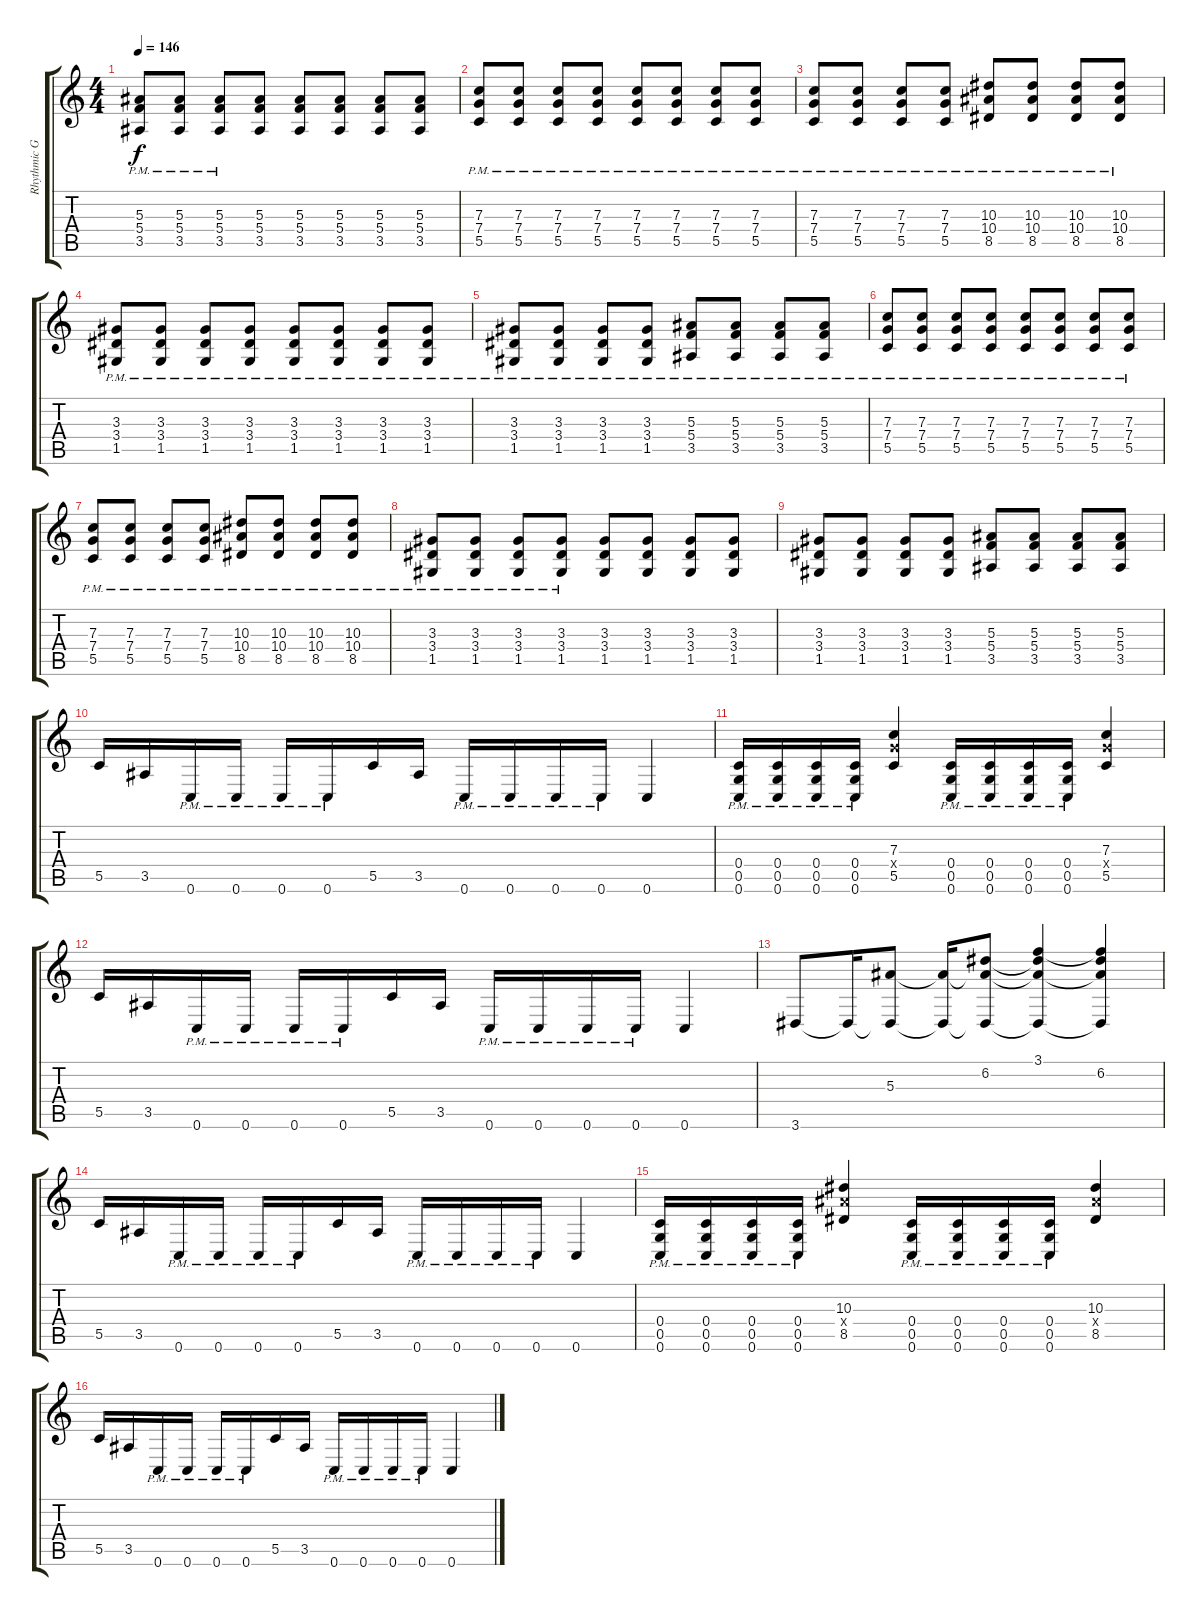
\track ("Rhythmic Guitar" "Rhythmic G") {instrument distortionguitar}
\staff {score tabs}
\tuning (D4 A3 F3 C3 G2 C2) {hide}
\ts (4 4)
\tempo 146
\clef g2
\ks c
(5.3{pm} 5.4{pm} 3.5{pm}).8{dy f} (5.3{pm} 5.4{pm} 3.5{pm}).8 (5.3{pm} 5.4{pm} 3.5{pm}).8 (5.3 5.4 3.5).8 (5.3 5.4 3.5).8 (5.3 5.4 3.5).8 (5.3 5.4 3.5).8 (5.3 5.4 3.5).8 |
(7.3{pm} 7.4{pm} 5.5{pm}).8 (7.3{pm} 7.4{pm} 5.5{pm}).8 (7.3{pm} 7.4{pm} 5.5{pm}).8 (7.3{pm} 7.4{pm} 5.5{pm}).8 (7.3{pm} 7.4{pm} 5.5{pm}).8 (7.3{pm} 7.4{pm} 5.5{pm}).8 (7.3{pm} 7.4{pm} 5.5{pm}).8 (7.3{pm} 7.4{pm} 5.5{pm}).8 |
(7.3{pm} 7.4{pm} 5.5{pm}).8 (7.3{pm} 7.4{pm} 5.5{pm}).8 (7.3{pm} 7.4{pm} 5.5{pm}).8 (7.3{pm} 7.4{pm} 5.5{pm}).8 (10.3{pm} 10.4{pm} 8.5{pm}).8 (10.3{pm} 10.4{pm} 8.5{pm}).8 (10.3{pm} 10.4{pm} 8.5{pm}).8 (10.3{pm} 10.4{pm} 8.5{pm}).8 |
(3.3{pm} 3.4{pm} 1.5{pm}).8 (3.3{pm} 3.4{pm} 1.5{pm}).8 (3.3{pm} 3.4{pm} 1.5{pm}).8 (3.3{pm} 3.4{pm} 1.5{pm}).8 (3.3{pm} 3.4{pm} 1.5{pm}).8 (3.3{pm} 3.4{pm} 1.5{pm}).8 (3.3{pm} 3.4{pm} 1.5{pm}).8 (3.3{pm} 3.4{pm} 1.5{pm}).8 |
(3.3{pm} 3.4{pm} 1.5{pm}).8 (3.3{pm} 3.4{pm} 1.5{pm}).8 (3.3{pm} 3.4{pm} 1.5{pm}).8 (3.3{pm} 3.4{pm} 1.5{pm}).8 (5.3{pm} 5.4{pm} 3.5{pm}).8 (5.3{pm} 5.4{pm} 3.5{pm}).8 (5.3{pm} 5.4{pm} 3.5{pm}).8 (5.3{pm} 5.4{pm} 3.5{pm}).8 |
(7.3{pm} 7.4{pm} 5.5{pm}).8 (7.3{pm} 7.4{pm} 5.5{pm}).8 (7.3{pm} 7.4{pm} 5.5{pm}).8 (7.3{pm} 7.4{pm} 5.5{pm}).8 (7.3{pm} 7.4{pm} 5.5{pm}).8 (7.3{pm} 7.4{pm} 5.5{pm}).8 (7.3{pm} 7.4{pm} 5.5{pm}).8 (7.3{pm} 7.4{pm} 5.5{pm}).8 |
(7.3{pm} 7.4{pm} 5.5{pm}).8 (7.3{pm} 7.4{pm} 5.5{pm}).8 (7.3{pm} 7.4{pm} 5.5{pm}).8 (7.3{pm} 7.4{pm} 5.5{pm}).8 (10.3{pm} 10.4{pm} 8.5{pm}).8 (10.3{pm} 10.4{pm} 8.5{pm}).8 (10.3{pm} 10.4{pm} 8.5{pm}).8 (10.3{pm} 10.4{pm} 8.5{pm}).8 |
(3.3{pm} 3.4{pm} 1.5{pm}).8 (3.3{pm} 3.4{pm} 1.5{pm}).8 (3.3{pm} 3.4{pm} 1.5{pm}).8 (3.3{pm} 3.4{pm} 1.5{pm}).8 (3.3 3.4 1.5).8 (3.3 3.4 1.5).8 (3.3 3.4 1.5).8 (3.3 3.4 1.5).8 |
(3.3 3.4 1.5).8 (3.3 3.4 1.5).8 (3.3 3.4 1.5).8 (3.3 3.4 1.5).8 (5.3 5.4 3.5).8 (5.3 5.4 3.5).8 (5.3 5.4 3.5).8 (5.3 5.4 3.5).8 |
5.5.16 3.5.16 0.6{pm}.16 0.6{pm}.16 0.6{pm}.16 0.6{pm}.16 5.5.16 3.5.16 0.6{pm}.16 0.6{pm}.16 0.6{pm}.16 0.6{pm}.16 0.6.4 |
(0.4{pm} 0.5{pm} 0.6{pm}).16 (0.4{pm} 0.5{pm} 0.6{pm}).16 (0.4{pm} 0.5{pm} 0.6{pm}).16 (0.4{pm} 0.5{pm} 0.6{pm}).16 (7.3 7.4{x} 5.5).4 (0.4{pm} 0.5{pm} 0.6{pm}).16 (0.4{pm} 0.5{pm} 0.6{pm}).16 (0.4{pm} 0.5{pm} 0.6{pm}).16 (0.4{pm} 0.5{pm} 0.6{pm}).16 (7.3 7.4{x} 5.5).4 |
5.5.16 3.5.16 0.6{pm}.16 0.6{pm}.16 0.6{pm}.16 0.6{pm}.16 5.5.16 3.5.16 0.6{pm}.16 0.6{pm}.16 0.6{pm}.16 0.6{pm}.16 0.6.4 |
3.6.8 3.6{t}.16 (5.3 3.6{t}).8 (5.3{t} 3.6{t}).16 (6.2 5.3{t} 3.6{t}).8 (3.1 6.2{t} 5.3{t} 3.6{t}).4 (3.1{t} 6.2 5.3{t} 3.6{t}).4 |
5.5.16 3.5.16 0.6{pm}.16 0.6{pm}.16 0.6{pm}.16 0.6{pm}.16 5.5.16 3.5.16 0.6{pm}.16 0.6{pm}.16 0.6{pm}.16 0.6{pm}.16 0.6.4 |
(0.4{pm} 0.5{pm} 0.6{pm}).16 (0.4{pm} 0.5{pm} 0.6{pm}).16 (0.4{pm} 0.5{pm} 0.6{pm}).16 (0.4{pm} 0.5{pm} 0.6{pm}).16 (10.3 10.4{x} 8.5).4 (0.4{pm} 0.5{pm} 0.6{pm}).16 (0.4{pm} 0.5{pm} 0.6{pm}).16 (0.4{pm} 0.5{pm} 0.6{pm}).16 (0.4{pm} 0.5{pm} 0.6{pm}).16 (10.3 10.4{x} 8.5).4 |
5.5.16 3.5.16 0.6{pm}.16 0.6{pm}.16 0.6{pm}.16 0.6{pm}.16 5.5.16 3.5.16 0.6{pm}.16 0.6{pm}.16 0.6{pm}.16 0.6{pm}.16 0.6.4
